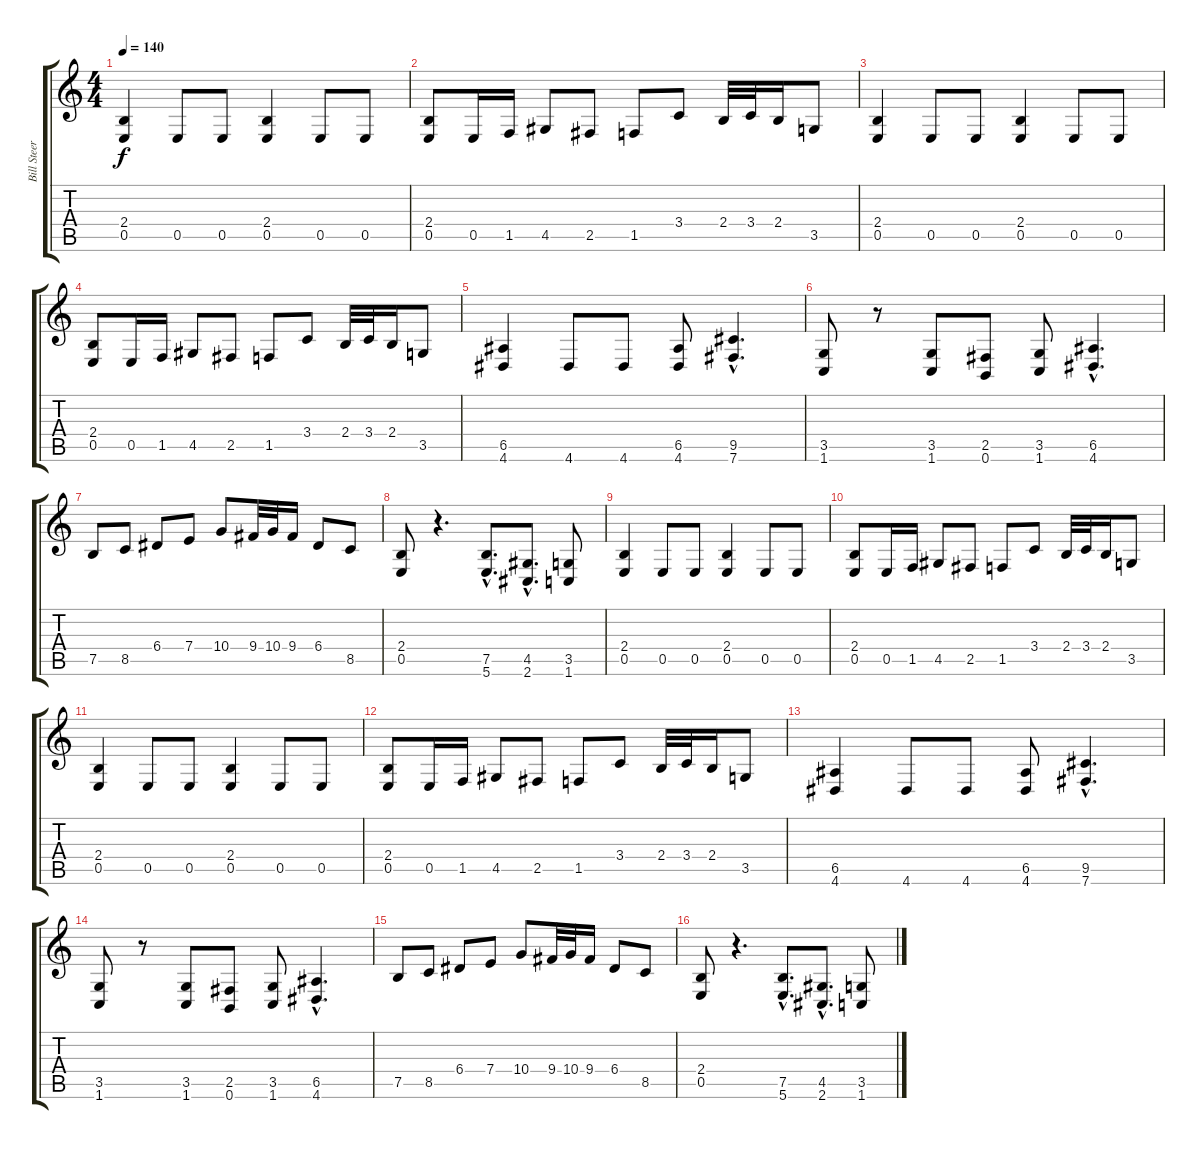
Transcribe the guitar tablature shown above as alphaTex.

\track ("Bill Steer" "Bill Steer") {instrument distortionguitar}
\staff {score tabs}
\tuning (B3 Gb3 D3 A2 E2 B1) {hide}
\ts (4 4)
\tempo 140
\clef g2
\ks c
(2.4 0.5).4{dy f instrument distortionguitar} 0.5.8 0.5.8 (2.4 0.5).4 0.5.8 0.5.8 |
(2.4 0.5).8 0.5.16 1.5.16 4.5.8 2.5.8 1.5.8 3.4.8 2.4.32 3.4.32 2.4.16 3.5.8 |
(2.4 0.5).4 0.5.8 0.5.8 (2.4 0.5).4 0.5.8 0.5.8 |
(2.4 0.5).8 0.5.16 1.5.16 4.5.8 2.5.8 1.5.8 3.4.8 2.4.32 3.4.32 2.4.16 3.5.8 |
(6.5 4.6).4 4.6.8 4.6.8 (6.5 4.6).8 (9.5{hac} 7.6{hac}).4{d} |
(3.5 1.6).8 r.8 (3.5 1.6).8 (2.5 0.6).8 (3.5 1.6).8 (6.5{hac} 4.6{hac}).4{d} |
7.5.8 8.5.8 6.4.8 7.4.8 10.4.8 9.4.32 10.4.32 9.4.16 6.4.8 8.5.8 |
(2.4 0.5).8 r.4{d} (7.5{hac} 5.6{hac}).8{d} (4.5{hac} 2.6{hac}).8{d} (3.5 1.6).8 |
(2.4 0.5).4 0.5.8 0.5.8 (2.4 0.5).4 0.5.8 0.5.8 |
(2.4 0.5).8 0.5.16 1.5.16 4.5.8 2.5.8 1.5.8 3.4.8 2.4.32 3.4.32 2.4.16 3.5.8 |
(2.4 0.5).4 0.5.8 0.5.8 (2.4 0.5).4 0.5.8 0.5.8 |
(2.4 0.5).8 0.5.16 1.5.16 4.5.8 2.5.8 1.5.8 3.4.8 2.4.32 3.4.32 2.4.16 3.5.8 |
(6.5 4.6).4 4.6.8 4.6.8 (6.5 4.6).8 (9.5{hac} 7.6{hac}).4{d} |
(3.5 1.6).8 r.8 (3.5 1.6).8 (2.5 0.6).8 (3.5 1.6).8 (6.5{hac} 4.6{hac}).4{d} |
7.5.8 8.5.8 6.4.8 7.4.8 10.4.8 9.4.32 10.4.32 9.4.16 6.4.8 8.5.8 |
(2.4 0.5).8 r.4{d} (7.5{hac} 5.6{hac}).8{d} (4.5{hac} 2.6{hac}).8{d} (3.5 1.6).8
